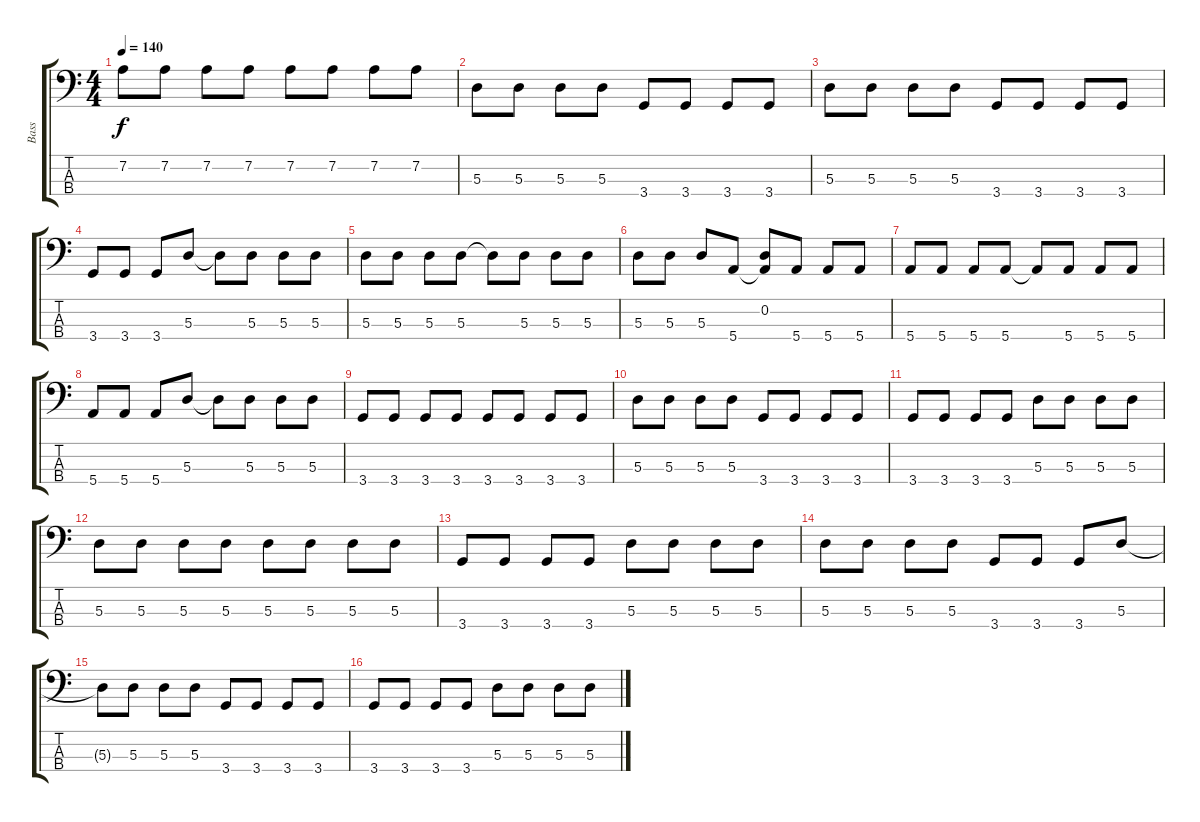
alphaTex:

\track ("Bass" "Bass") {instrument electricbassfinger}
\staff {score tabs}
\tuning (G2 D2 A1 E1) {hide}
\ts (4 4)
\tempo 140
\clef f4
\ks c
7.2{t}.8{dy f} 7.2.8 7.2.8 7.2.8 7.2.8 7.2.8 7.2.8 7.2.8 |
5.3.8 5.3.8 5.3.8 5.3.8 3.4.8 3.4.8 3.4.8 3.4.8 |
5.3.8 5.3.8 5.3.8 5.3.8 3.4.8 3.4.8 3.4.8 3.4.8 |
3.4.8 3.4.8 3.4.8 5.3.8 5.3{t}.8 5.3.8 5.3.8 5.3.8 |
5.3.8 5.3.8 5.3.8 5.3.8 5.3{t}.8 5.3.8 5.3.8 5.3.8 |
5.3.8 5.3.8 5.3.8 5.4.8 (0.2 5.4{t}).8 5.4.8 5.4.8 5.4.8 |
5.4.8 5.4.8 5.4.8 5.4.8 5.4{t}.8 5.4.8 5.4.8 5.4.8 |
5.4.8 5.4.8 5.4.8 5.3.8 5.3{t}.8 5.3.8 5.3.8 5.3.8 |
3.4.8 3.4.8 3.4.8 3.4.8 3.4.8 3.4.8 3.4.8 3.4.8 |
5.3.8 5.3.8 5.3.8 5.3.8 3.4.8 3.4.8 3.4.8 3.4.8 |
3.4.8 3.4.8 3.4.8 3.4.8 5.3.8 5.3.8 5.3.8 5.3.8 |
5.3.8 5.3.8 5.3.8 5.3.8 5.3.8 5.3.8 5.3.8 5.3.8 |
3.4.8 3.4.8 3.4.8 3.4.8 5.3.8 5.3.8 5.3.8 5.3.8 |
5.3.8 5.3.8 5.3.8 5.3.8 3.4.8 3.4.8 3.4.8 5.3.8 |
5.3{t}.8 5.3.8 5.3.8 5.3.8 3.4.8 3.4.8 3.4.8 3.4.8 |
3.4.8 3.4.8 3.4.8 3.4.8 5.3.8 5.3.8 5.3.8 5.3.8
